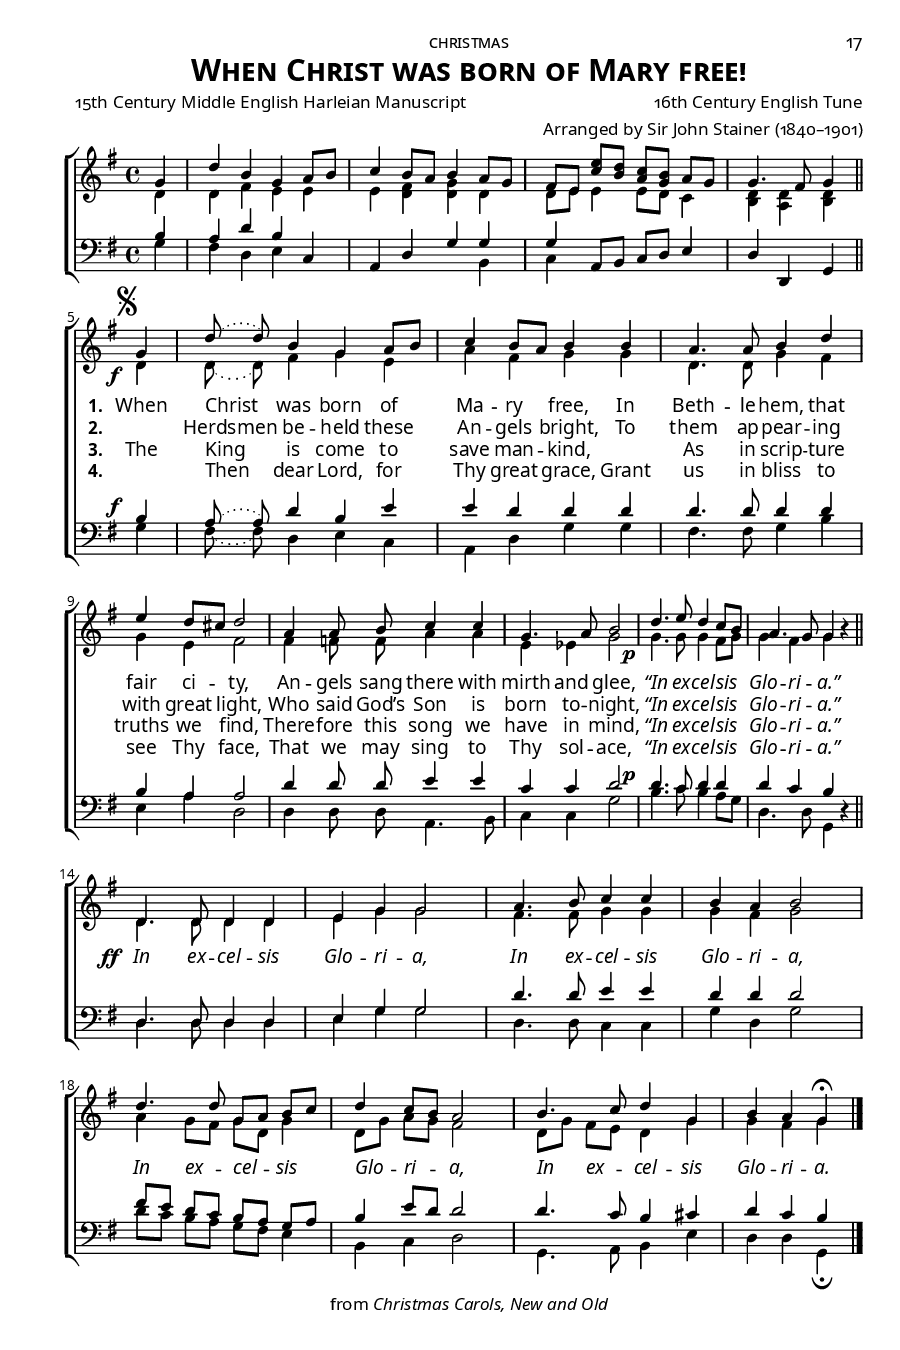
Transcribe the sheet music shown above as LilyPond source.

\version "2.14.2"
\include "util.ly"
\header {
  title = \markup{\override #'(font-name . "Garamond Premier Pro Semibold"){ \abs-fontsize #15 \smallCapsOldStyle"When Christ was born of Mary free!"}}
  poet = \markup\oldStyleNum"15th Century Middle English Harleian Manuscript"
  composer = \markup\oldStyleNum"16th Century English Tune"
  arranger = \markup\oldStyleNum"Arranged by Sir John Stainer (1840–1901)"
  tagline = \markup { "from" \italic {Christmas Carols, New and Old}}
}
\paper {
  paper-height = 9\in
  paper-width = 6\in
  indent = 0\in
  %system-system-spacing = #'((basic-distance . 10) (padding . 0))
  system-system-spacing =
    #'((basic-distance . 0)
       (minimum-distance . 0)
       (padding . -3)
       (stretchability . 100))
  ragged-last-bottom = ##f
  ragged-bottom = ##f
  two-sided = ##t
  inner-margin = 0.5\in
  outer-margin = 0.25\in
  top-margin = 0.25\in
  bottom-margin = 0.25\in
  first-page-number = #017
  print-first-page-number = ##t
  headerLine = \markup{\override #'(font-name . "Garamond Premier Pro") \smallCapsOldStyle"christmas"}
  oddHeaderMarkup = \markup\fill-line{
     \override #'(font-name . "Garamond Premier Pro")\abs-fontsize #8.5
     \combine 
        \fill-line{"" \on-the-fly #print-page-number-check-first
        \oldStylePageNum""
        }
        \fill-line{\headerLine}
  }
  evenHeaderMarkup = \markup {
     \override #'(font-name . "Garamond Premier Pro")\abs-fontsize #8.5
     \combine
        \on-the-fly #print-page-number-check-first
        \oldStylePageNum""
        \fill-line{\headerLine}
  }
}
#(set-global-staff-size 15) \paper{ #(define fonts (make-pango-font-tree "GoudyOlSt BT" "Garamond Premier Pro" "Garamond Premier Pro" (/ 15 20))) }
global = {
  \key g \major
  \time 4/4
  \autoBeamOff
  \override DynamicLineSpanner #'staff-padding = #0.0
  \override DynamicLineSpanner #'Y-extent = #'(1 . 1)
  \override DynamicText #'X-offset = #-3.5
}

sopMusic = \relative c'' {
  \partial 4 g4 |
  d' b g a8[ b] |
  c4 b8[ a] b4 a8[ g] |
  fis[ e] <e' c>[ <d b>] <c a>[ <b g>] a[ g] |
  \partial 4*3 g4. fis8 g4 | \break
  
  \mark \markup {\musicglyph #"scripts.segno"} \partial 4 g4_\f |
  \slurDotted d'8\noBeam(d) \slurSolid b4 g a8[ b] |
  c4 b8[ a] b4 b |
  a4. a8 b4 d |
  
  e d8[ cis] d2 |
  a4 a8\noBeam b8 c4 c |
  g4. a8 b2 |
  d4._\p e8 d4 c8[ b] |
  
  a4. g8 g4 b4\rest | \bar "||" \break
  d,4. d8 d4 d |
  e g g2 |
  a4. b8 c4 c |
  
  b a b2 | \break
  d4. d8 g,8[ a] b[ c] |
  d4 c8[ b] a2 |
  b4. c8 d4 g, |
  \partial 4*3 b a g4\fermata \bar "|."
  
}
sopWords = \lyricmode {
  
}

altoMusic = \relative c' {
  d4 |
  d fis e e |
  e <d fis> <d g> d |
  d8[ e] e4 e8[ d] c4 |
  <b d> <a d> <b d> |
  
  d |
  \slurDotted d8\noBeam( d) \slurSolid fis4 g e |
  a fis g g |
  d4. d8 g4 fis |
  
  g e fis2 |
  fis4 f8\noBeam f a4 a |
  e ees g2 |
  g4. g8 g4 fis8[ g] |
  
  g4 fis g s | \bar "||"
  d4. d8 d4 d |
  e g g2 |
  fis4. fis8 g4 g |
  
  g fis g2 |
  a4 g8[ fis] g[ d] g4 |
  d8[ g] a[ g] fis2 |
  d8[ g] fis[ e] d4 g |
  
  g fis g \bar "|."
}
altoWords = {
  \dropLyricsVI
  \lyricmode {
    \repeat unfold 16 { \skip 1 }
    \set stanza = #"1. "
    When Christ was born of Ma -- ry free,
    In Beth -- le -- hem, that fair ci -- ty,
    An -- gels sang there with mirth and glee,
    \markup\italic “In \markup\italic ex -- \markup\italic cel -- \markup\italic sis \markup\italic Glo -- \markup\italic ri -- \markup\italic a.”
  }
  \set stanza = \markup\dynamic"ff "
  \lyricmode {
    \dropLyricsIV
    \markup\italic In \markup\italic ex -- \markup\italic cel -- \markup\italic sis \markup\italic Glo -- \markup\italic ri -- \markup\italic a,
    \markup\italic In \markup\italic ex -- \markup\italic cel -- \markup\italic sis \markup\italic Glo -- \markup\italic ri -- \markup\italic a,
    \markup\italic In \markup\italic ex -- \markup\italic cel -- \markup\italic sis \markup\italic Glo -- \markup\italic ri -- \markup\italic a,
    \markup\italic In \markup\italic ex -- \markup\italic cel -- \markup\italic sis \markup\italic Glo -- \markup\italic ri -- \markup\italic a.
  }
}
altoWordsII = \lyricmode {
  \dropLyricsVI
  \repeat unfold 16 { \skip 1 }
  \set stanza = #"2. "
  \set ignoreMelismata = ##t
  _ Herds -- men
  \unset ignoreMelismata
  be -- held these An -- gels bright,
  To them ap -- pear -- ing with great light,
  Who said God’s Son is born to -- night,
  \markup\italic “In \markup\italic ex -- \markup\italic cel -- \markup\italic sis \markup\italic Glo -- \markup\italic ri -- \markup\italic a.”
}
altoWordsIII = \lyricmode {
  \dropLyricsVI
  \repeat unfold 16 { \skip 1 }
  \set stanza = #"3. "
  The King is come to save man -- kind, ""
  As in scrip -- ture truths we find,
  There -- fore this song we have in mind,
  \markup\italic “In \markup\italic ex -- \markup\italic cel -- \markup\italic sis \markup\italic Glo -- \markup\italic ri -- \markup\italic a.”
}
altoWordsIV = \lyricmode {
  \dropLyricsVI
  \repeat unfold 16 { \skip 1 }
  \set stanza = #"4. "
  _ Then dear Lord, for Thy great grace,
  Grant us in bliss to see Thy face,
  That we may sing to Thy sol -- ace,
  \markup\italic “In \markup\italic ex -- \markup\italic cel -- \markup\italic sis \markup\italic Glo -- \markup\italic ri -- \markup\italic a.”
}

tenorMusic = \relative c' {
  b4 |
  a d b c, |
  a d g g |
  g a,8[ b] c[ d] e4 |
  d d, g \bar "||"
  
  b'^\f |
  \slurDotted a8\noBeam( a) \slurSolid d4 b e |
  e d d d |
  d4. d8 d4 d |
  
  b a a2 |
  d4 d8\noBeam d e4 e |
  c c d2
  d4.^\p c8 d4 d |
  
  d c b s \bar "||"
  d,4. d8 d4 d |
  e g g2 |
  d'4. d8 e4 e |
  d d d2 |
  fis8[ e] d[ c] b[ a] g[ a] |
  b4 e8[ d] d2 |
  d4. c8 b4 cis |
  
  d c b \bar "|."
}
tenorWords = \lyricmode {

}

bassMusic = \relative c' {
  g4 |
  fis d e s |
  s4*3 b4 |
  c s4*3 |
  s4*3 \bar "||"
  
  g'4 |
  \slurDotted fis8\noBeam( fis) \slurSolid d4 e c |
  a d g g |
  fis4. fis8 g4 b |
  
  e, a d,2 |
  d4 d8\noBeam d a4. b8 |
  c4 c g'2 |
  b4. c8 b4 a8[ g] |
  
  d4. d8 g,4 d'\rest |
  d4. d8 d4 d |
  e g g2 |
  d4. d8 c4 c |
  
  g' d g2 |
  d'8[ c] b[ a] g[ fis] e4 |
  b c d2 |
  g,4. a8 b4 e |
  
  d d g,\fermata \bar "|."
}
bassWords = \lyricmode {

}

\score {
  <<
   \new ChoirStaff <<
%    \new Lyrics = sopranos \with { \override VerticalAxisGroup #'nonstaff-relatedstaff-spacing = #'((basic-distance . 1)) }
    \new Staff = women <<
      \new Voice = "sopranos" { \voiceOne << \global \sopMusic >> }
      \new Voice = "altos" { \voiceTwo << \global \altoMusic >> }
    >>
    \new Lyrics \with { alignAboveContext = #"women" \override VerticalAxisGroup #'nonstaff-relatedstaff-spacing = #'((basic-distance . 1))} \lyricsto "sopranos" \sopWords
    \new Lyrics = "altosIV"  \with { alignBelowContext = #"women" } \lyricsto "altos" \altoWordsIV
    \new Lyrics = "altosIII"  \with { alignBelowContext = #"women" } \lyricsto "altos" \altoWordsIII
    \new Lyrics = "altosII"  \with { alignBelowContext = #"women" } \lyricsto "altos" \altoWordsII
    \new Lyrics = "altos"  \with { alignBelowContext = #"women" } \lyricsto "altos" \altoWords
   \new Staff = men <<
      \clef bass
      \new Voice = "tenors" { \voiceOne << \global \tenorMusic >> }
      \new Voice = "basses" { \voiceTwo << \global \bassMusic >> }
    >>
    \new Lyrics \with { alignAboveContext = #"men" \override VerticalAxisGroup #'nonstaff-relatedstaff-spacing = #'((basic-distance . 1)) } \lyricsto "tenors" \tenorWords
    \new Lyrics \with { alignBelowContext = #"men" \override VerticalAxisGroup #'nonstaff-relatedstaff-spacing = #'((basic-distance . 1)) } \lyricsto "basses" \bassWords
  >>
%    \new PianoStaff << \new Staff { \new Voice { \pianoRH } } \new Staff { \clef "bass" \pianoLH } >>
  >>
  \layout {
    \context {
      \Score
      \override SpacingSpanner #'base-shortest-duration = #(ly:make-moment 1 2)
      \override SpacingSpanner #'common-shortest-duration = #(ly:make-moment 1 2)
    }
    \context {
      % Remove all empty staves
      % \Staff \RemoveEmptyStaves \override VerticalAxisGroup #'remove-first = ##t
    }
  }
  \midi {
    \tempo 4 = 90
    \set Staff.midiInstrument = "flute"
  
    \context {
      \Voice
      \remove "Dynamic_performer"
    }
  }
}
